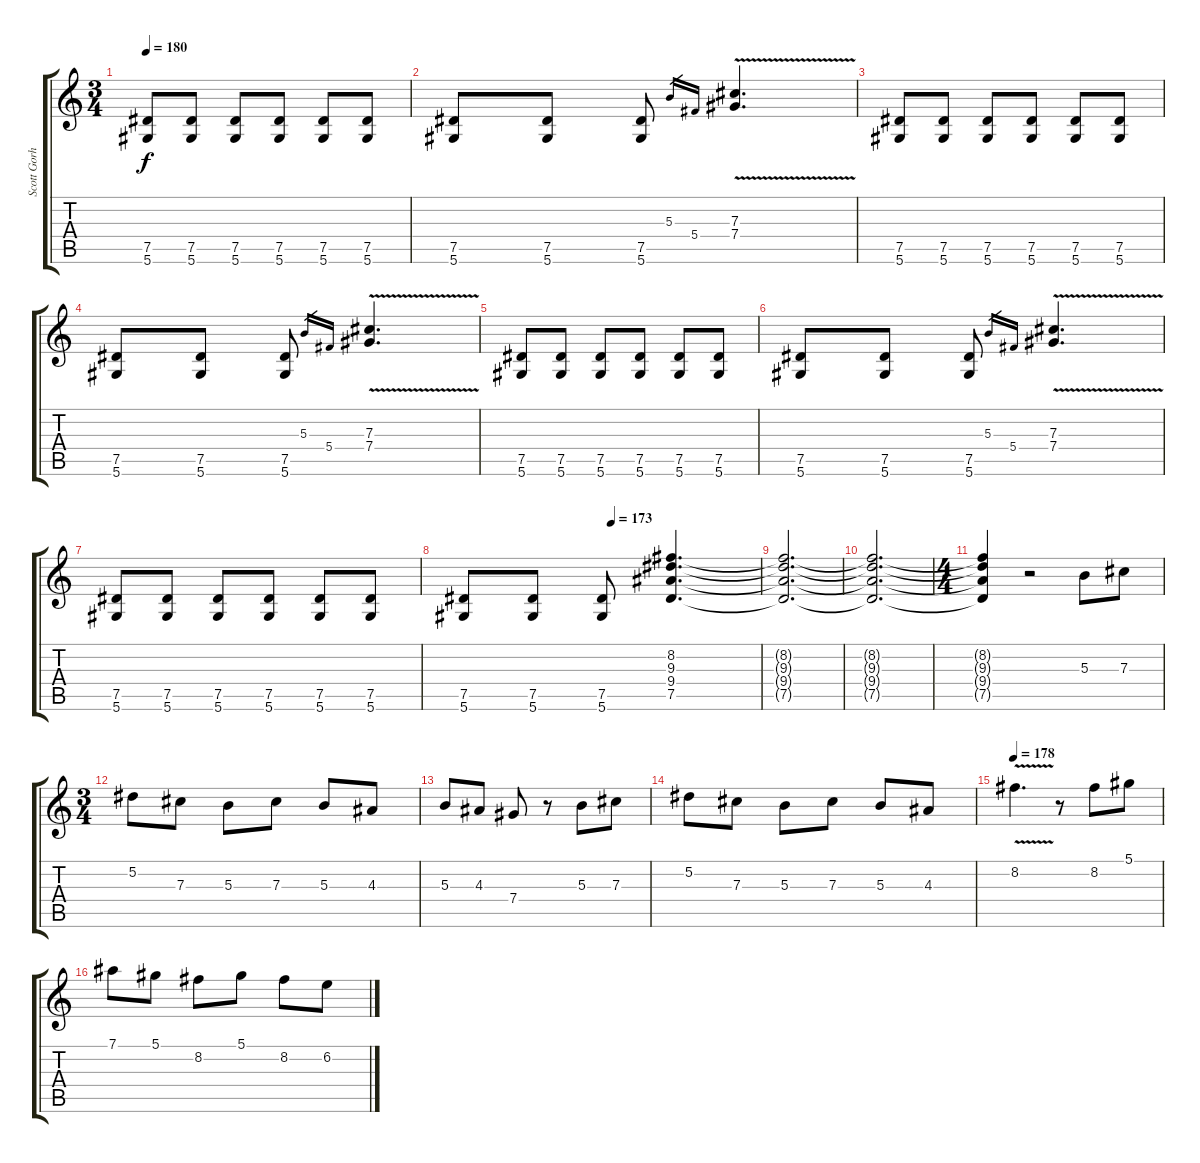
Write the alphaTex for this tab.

\track ("Scott Gorham" "Scott Gorh") {instrument distortionguitar}
\staff {score tabs}
\tuning (Eb4 Bb3 Gb3 Db3 Ab2 Eb2) {hide}
\ts (3 4)
\tempo 180
\clef g2
\ks c
(7.5 5.6).8{dy f} (7.5 5.6).8 (7.5 5.6).8 (7.5 5.6).8 (7.5 5.6).8 (7.5 5.6).8 |
(7.5 5.6).8 (7.5 5.6).8 (7.5 5.6).8 5.3.16{gr} 5.4.16{gr} (7.3 7.4{v}).4{d} |
(7.5 5.6).8 (7.5 5.6).8 (7.5 5.6).8 (7.5 5.6).8 (7.5 5.6).8 (7.5 5.6).8 |
(7.5 5.6).8 (7.5 5.6).8 (7.5 5.6).8 5.3.16{gr} 5.4.16{gr} (7.3 7.4{v}).4{d} |
(7.5 5.6).8 (7.5 5.6).8 (7.5 5.6).8 (7.5 5.6).8 (7.5 5.6).8 (7.5 5.6).8 |
(7.5 5.6).8 (7.5 5.6).8 (7.5 5.6).8 5.3.16{gr} 5.4.16{gr} (7.3 7.4{v}).4{d} |
(7.5 5.6).8 (7.5 5.6).8 (7.5 5.6).8 (7.5 5.6).8 (7.5 5.6).8 (7.5 5.6).8 |
\tempo (173 0.5)
(7.5 5.6).8 (7.5 5.6).8 (7.5 5.6).8 (8.2 9.3 9.4 7.5).4{d volume 0 instrument overdrivenguitar} |
(8.2{t} 9.3{t} 9.4{t} 7.5{t}).2{d} |
(8.2{t} 9.3{t} 9.4{t} 7.5{t}).2{d} |
\ts (4 4)
(8.2{t} 9.3{t} 9.4{t} 7.5{t}).4 r.2 5.3.8{volume 16} 7.3.8 |
\ts (3 4)
5.2.8{volume 16} 7.3.8 5.3.8 7.3.8 5.3.8 4.3.8 |
5.3.8 4.3.8 7.4.8 r.8 5.3.8 7.3.8 |
5.2.8 7.3.8 5.3.8 7.3.8 5.3.8 4.3.8 |
\tempo 178
8.2{v}.4{d} r.8 8.2.8 5.1.8 |
7.1.8 5.1.8 8.2.8 5.1.8 8.2.8 6.2.8
